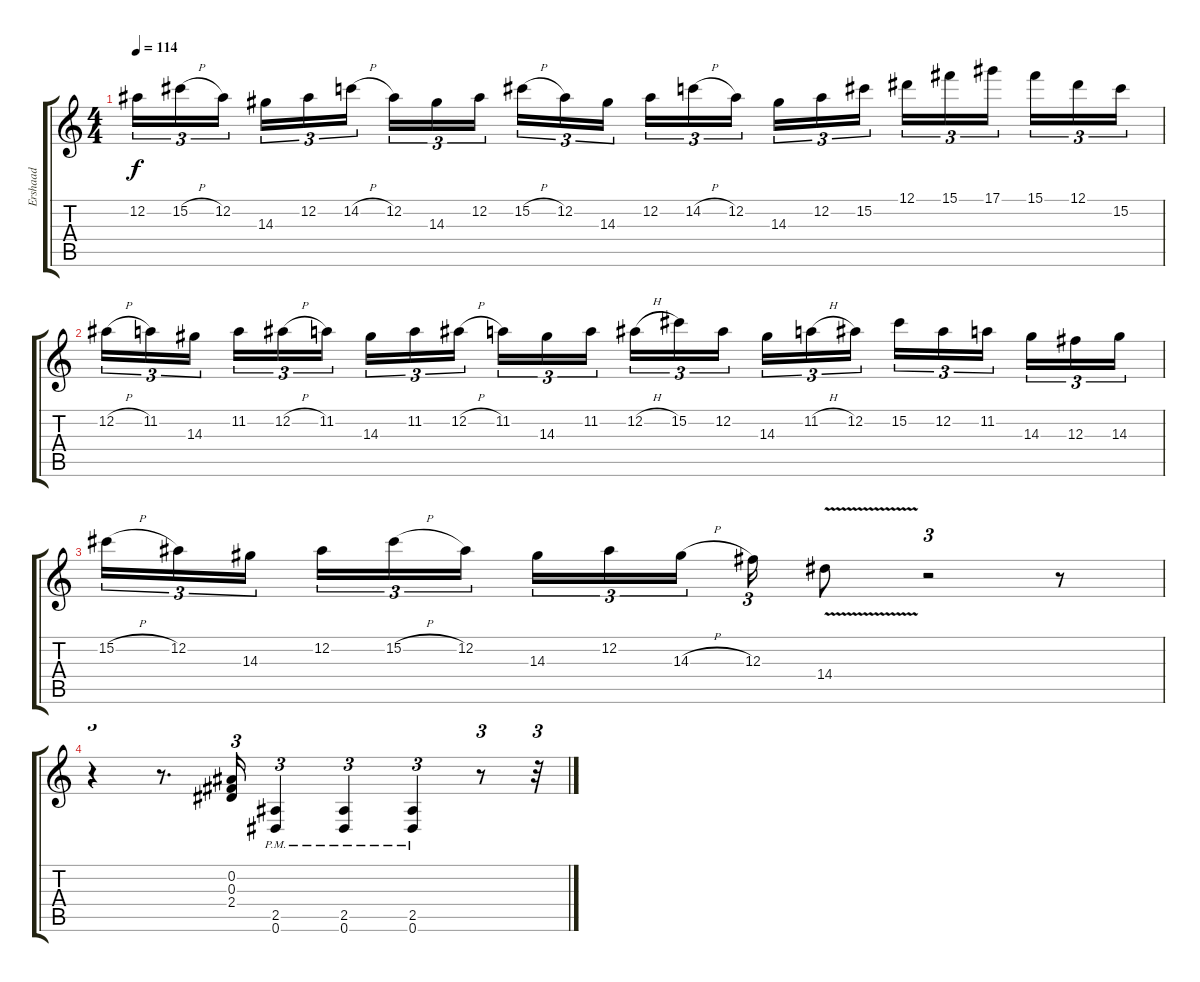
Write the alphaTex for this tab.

\track ("Ershaad" "Ershaad") {instrument distortionguitar}
\staff {score tabs}
\tuning (Eb4 Bb3 Gb3 Db3 Ab2 Eb2) {hide}
\ts (4 4)
\tempo 114
\clef g2
\ks c
12.2.16{tu (3 2) dy f} 15.2{h}.16{tu (3 2)} 12.2.16{tu (3 2) beam splitsecondary} 14.3.16{tu (3 2)} 12.2.16{tu (3 2)} 14.2{h}.16{tu (3 2)} 12.2.16{tu (3 2)} 14.3.16{tu (3 2)} 12.2.16{tu (3 2) beam splitsecondary} 15.2{h}.16{tu (3 2)} 12.2.16{tu (3 2)} 14.3.16{tu (3 2)} 12.2.16{tu (3 2)} 14.2{h}.16{tu (3 2)} 12.2.16{tu (3 2) beam splitsecondary} 14.3.16{tu (3 2)} 12.2.16{tu (3 2)} 15.2.16{tu (3 2)} 12.1.16{tu (3 2)} 15.1.16{tu (3 2)} 17.1.16{tu (3 2) beam splitsecondary} 15.1.16{tu (3 2)} 12.1.16{tu (3 2)} 15.2.16{tu (3 2)} |
12.2{h}.16{tu (3 2)} 11.2.16{tu (3 2)} 14.3.16{tu (3 2) beam splitsecondary} 11.2.16{tu (3 2)} 12.2{h}.16{tu (3 2)} 11.2.16{tu (3 2)} 14.3.16{tu (3 2)} 11.2.16{tu (3 2)} 12.2{h}.16{tu (3 2) beam splitsecondary} 11.2.16{tu (3 2)} 14.3.16{tu (3 2)} 11.2.16{tu (3 2)} 12.2{h}.16{tu (3 2)} 15.2.16{tu (3 2)} 12.2.16{tu (3 2) beam splitsecondary} 14.3.16{tu (3 2)} 11.2{h}.16{tu (3 2)} 12.2.16{tu (3 2)} 15.2.16{tu (3 2)} 12.2.16{tu (3 2)} 11.2.16{tu (3 2) beam splitsecondary} 14.3.16{tu (3 2)} 12.3.16{tu (3 2)} 14.3.16{tu (3 2)} |
15.2{h}.16{tu (3 2)} 12.2.16{tu (3 2)} 14.3.16{tu (3 2) beam splitsecondary} 12.2.16{tu (3 2)} 15.2{h}.16{tu (3 2)} 12.2.16{tu (3 2)} 14.3.16{tu (3 2)} 12.2.16{tu (3 2)} 14.3{h}.16{tu (3 2) beam splitsecondary} 12.3.16{tu (3 2)} 14.4{v}.8 r.2{tu (3 2)} r.8 |
r.4{tu (3 2)} r.8{d} (0.2 0.3 2.4).16{tu (3 2)} (2.5{pm} 0.6{pm}).4{tu (3 2)} (2.5{pm} 0.6{pm}).4{tu (3 2)} (2.5{pm} 0.6{pm}).4{tu (3 2)} r.8{tu (3 2)} r.32{tu (3 2)}
